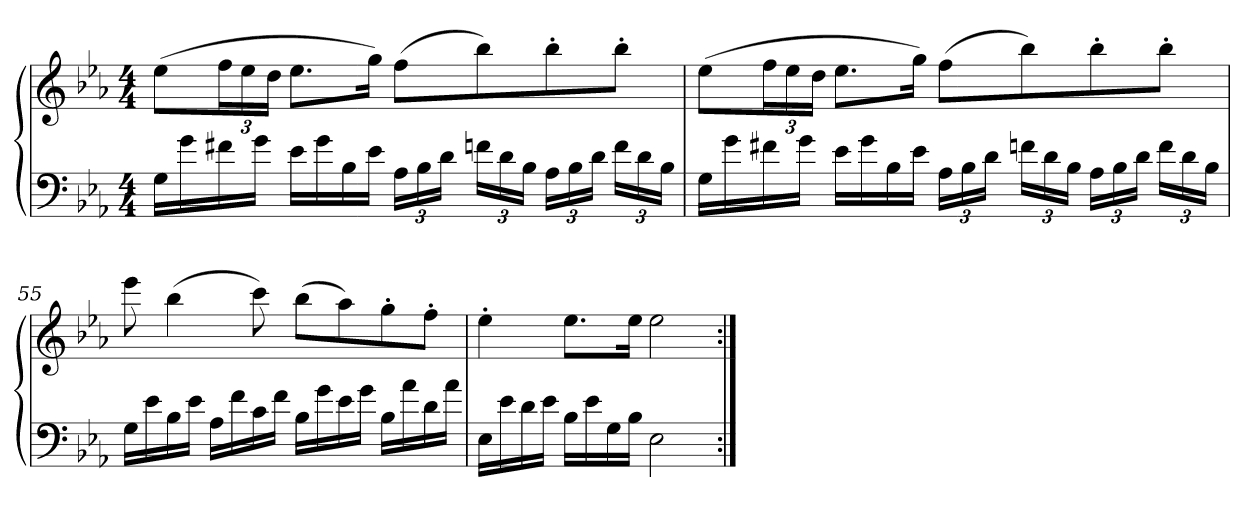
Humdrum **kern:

**kern	**kern
*part1	*part1
*staff2	*staff1
*clefF4	*clefG2
*k[b-e-a-]	*k[b-e-a-]
*c:	*c:
*M4/4	*M4/4
=	=
16GLL	(8ee-L
16g	.
16f#X	24ffL
.	24ee-
16gJJ	.
.	24ddJJ
16e-LL	8.ee-L
16g	.
16B-	.
16e-JJ	16ggJk)
24A-LL	(8ffL
24B-	.
24dJJ	.
24fnLL	8bb-)
24d	.
24B-JJ	.
24A-LL	8bb-'
24B-	.
24dJJ	.
24fLL	8bb-'J
24d	.
24B-JJ	.
=54	=54
16GLL	(8ee-L
16g	.
16f#X	24ffL
.	24ee-
16gJJ	.
.	24ddJJ
16e-LL	8.ee-L
16g	.
16B-	.
16e-JJ	16ggJk)
24A-LL	(8ffL
24B-	.
24dJJ	.
24fnLL	8bb-)
24d	.
24B-JJ	.
24A-LL	8bb-'
24B-	.
24dJJ	.
24fLL	8bb-'J
24d	.
24B-JJ	.
=55	=55
16GLL	8eee-
16e-	.
16B-	(4bb-
16e-JJ	.
16A-LL	.
16f	.
16c	8ccc)
16fJJ	.
16B-LL	(8bb-L
16g	.
16e-	8aa-)
16gJJ	.
16B-LL	8gg'
16a-	.
16d	8ff'J
16a-JJ	.
=56	=56
16E-LL	4ee-'
16e-	.
16d	.
16e-JJ	.
16B-LL	8.ee-L
16e-	.
16G	.
16B-JJ	16ee-Jk
2E-	2ee-
=:|!	=:|!
*-	*-
